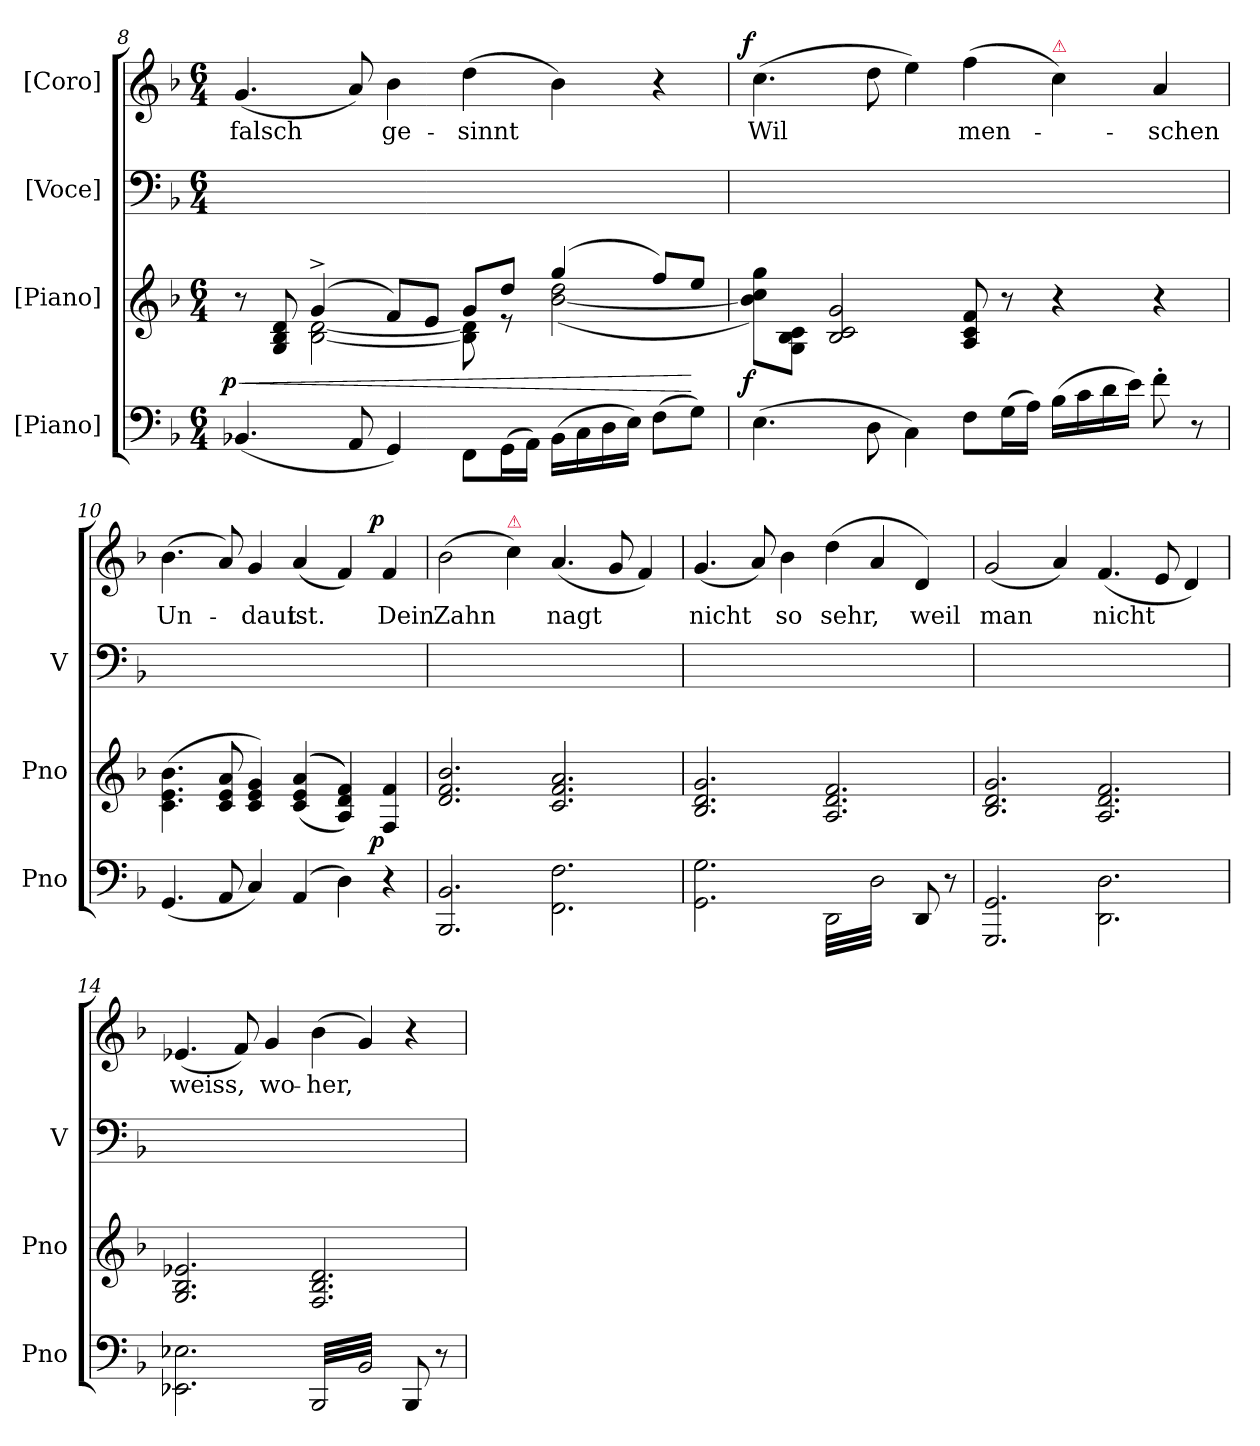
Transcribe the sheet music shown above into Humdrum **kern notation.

**kern	**kern	**dynam	**kern	**kern	**text	**dynam
*part4	*part3	*part3	*part2	*part1	*part1	*part1
*staff4	*staff3	*staff3	*staff2	*staff1	*staff1	*staff1
*I"[Piano]	*I"[Piano]	*	*I"[Voce]	*I"[Coro]	*	*
*I'Pno	*I'Pno	*	*I'V	*	*	*
*clefF4	*clefG2	*	*clefF4	*clefG2	*	*
*k[b-]	*k[b-]	*	*k[b-]	*k[b-]	*	*
*d:	*d:	*	*d:	*d:	*	*
*M6/4	*M6/4	*	*M6/4	*M6/4	*	*
=8	=8	=8	=8	=8	=8	=8
*	*^	*	*	*	*	*
!	!	!	!LO:HP:b	!	!	!	!
!	!	!	!LO:DY:n=1:rj	!	!	!	!
(<4.BB-X/	8r	4ryy	< p	1.ryy	(<4.g/	falsch	.
.	8G/ 8B-/ 8d/	.	.	.	.	.	.
.	(>4g^>/	[2B-\ [2d\	.	.	.	.	.
8AA/	.	.	.	.	8a/)	.	.
4GG/)	8f/L)	.	.	.	4b-\	ge-	.
.	8e/J	.	.	.	.	.	.
8FF\L	8g/L	8B-]\ 8d]\	.	.	(>4dd\	-sinnt	.
(>16GG\L	8dd/J	8r	.	.	.	.	.
16AA\JJ)	.	.	.	.	.	.	.
(>16BB-\LL	(>4gg/	(<[2b-\ 2dd\	.	.	4b-\)	.	.
16C\	.	.	.	.	.	.	.
16D\	.	.	.	.	.	.	.
16E\JJ)	.	.	.	.	.	.	.
(>8F\L	8ff/L)	.	.	.	4r	.	.
8G\J)	8ee/J	.	[	.	.	.	.
*	*v	*v	*	*	*	*	*
=9	=9	=9	=9	=9	=9	=9
!	!	!LO:DY:rj	!	!	!	!LO:DY:b:rj
(>4.E\	8b-]\ 8cc\ 8gg\L)	f	1.ryy	(>4.cc\	Wil	f
.	8G\ 8B-\ 8c\J	.	.	.	.	.
.	2B-/ 2c/ 2g/	.	.	.	.	.
8D\	.	.	.	8dd\	.	.
4C\)	.	.	.	4ee\)	.	.
8F\L	8A/ 8c/ 8f/	.	.	(>4ff\	men-	.
(>16G\L	8r	.	.	.	.	.
16A\JJ)	.	.	.	.	.	.
!	!	!	!	!LO:TX:a:color=crimson:t=⚠	!	!
(>16B-\LL	4r	.	.	4cc\)	.	.
16c\	.	.	.	.	.	.
16d\	.	.	.	.	.	.
16e\JJ)	.	.	.	.	.	.
8f'>\	4r	.	.	4a/	-schen	.
8r	.	.	.	.	.	.
=10	=10	=10	=10	=10	=10	=10
(<4.GG/	(>4.c\ 4.e\ 4.b-\	.	1.ryy	(>4.b-\	Un-	.
8AA/	8c/ 8e/ 8a/	.	.	8a/)	.	.
4C/)	4c/ 4e/ 4g/)	.	.	4g/	-daut	.
(<4AA/	(>(<(<4c/ 4e/ 4a/	.	.	(>4a/	ist.	.
4D\)	4A/ 4d/ 4f/)))	.	.	4f/)	.	.
!	!	!LO:DY:rj	!	!	!	!LO:DY:b:rj
4r	4F/ 4f/	p	.	4f/	Dein	p
=11	=11	=11	=11	=11	=11	=11
2.BBB-/ 2.BB-/	2.d/ 2.f/ 2.b-/	.	1.ryy	(>2b-\	Zahn	.
!	!	!	!	!LO:TX:a:color=crimson:t=⚠	!	!
.	.	.	.	4cc\)	.	.
2.FF\ 2.F\	2.c/ 2.f/ 2.a/	.	.	(<4.a/	nagt	.
.	.	.	.	8g/	.	.
.	.	.	.	4f/)	.	.
=12	=12	=12	=12	=12	=12	=12
2.GG\ 2.G\	2.B-/ 2.d/ 2.g/	.	1.ryy	(<4.g/	nicht	.
.	.	.	.	8a/)	.	.
.	.	.	.	4b-\	so	.
*tremolo	*	*	*	*	*	*
(>32DD\LLL	2.A/ 2.d/ 2.f/	.	.	(>4dd\	sehr,	.
32D\)	.	.	.	.	.	.
32DD\	.	.	.	.	.	.
32D\)	.	.	.	.	.	.
32DD\	.	.	.	.	.	.
32D\)	.	.	.	.	.	.
32DD\	.	.	.	.	.	.
32D\)	.	.	.	.	.	.
32DD\	.	.	.	4a/	.	.
32D\)	.	.	.	.	.	.
32DD\	.	.	.	.	.	.
32D\)	.	.	.	.	.	.
32DD\	.	.	.	.	.	.
32D\)	.	.	.	.	.	.
32DD\	.	.	.	.	.	.
32D\)JJJ	.	.	.	.	.	.
*Xtremolo	*	*	*	*	*	*
8DD/	.	.	.	4d/)	weil	.
.	.	.	.	.	.	.
.	.	.	.	.	.	.
.	.	.	.	.	.	.
8r	.	.	.	.	.	.
.	.	.	.	.	.	.
.	.	.	.	.	.	.
.	.	.	.	.	.	.
=13	=13	=13	=13	=13	=13	=13
2.GGG/ 2.GG/	2.B-/ 2.d/ 2.g/	.	1.ryy	(<2g/	man	.
.	.	.	.	4a/)	.	.
2.DD\ 2.D\	2.A/ 2.d/ 2.f/	.	.	(<4.f/	nicht	.
.	.	.	.	8e/	.	.
.	.	.	.	4d/)	.	.
=14	=14	=14	=14	=14	=14	=14
2.EE-X\ 2.E-X\	2.G/ 2.B-/ 2.e-X/	.	1.ryy	(<4.e-X/	weiss,	.
.	.	.	.	8f/)	.	.
.	.	.	.	4g/	wo-	.
*tremolo	*	*	*	*	*	*
(<32BBB-/LLL	2.F/ 2.B-/ 2.d/	.	.	(>4b-\	-her,	.
32BB-/)	.	.	.	.	.	.
32BBB-/	.	.	.	.	.	.
32BB-/)	.	.	.	.	.	.
32BBB-/	.	.	.	.	.	.
32BB-/)	.	.	.	.	.	.
32BBB-/	.	.	.	.	.	.
32BB-/)	.	.	.	.	.	.
32BBB-/	.	.	.	4g/)	.	.
32BB-/)	.	.	.	.	.	.
32BBB-/	.	.	.	.	.	.
32BB-/)	.	.	.	.	.	.
32BBB-/	.	.	.	.	.	.
32BB-/)	.	.	.	.	.	.
32BBB-/	.	.	.	.	.	.
32BB-/)JJJ	.	.	.	.	.	.
*Xtremolo	*	*	*	*	*	*
8BBB-/	.	.	.	4r	.	.
.	.	.	.	.	.	.
.	.	.	.	.	.	.
.	.	.	.	.	.	.
8r	.	.	.	.	.	.
.	.	.	.	.	.	.
.	.	.	.	.	.	.
.	.	.	.	.	.	.
=	=	=	=	=	=	=
*-	*-	*-	*-	*-	*-	*-
